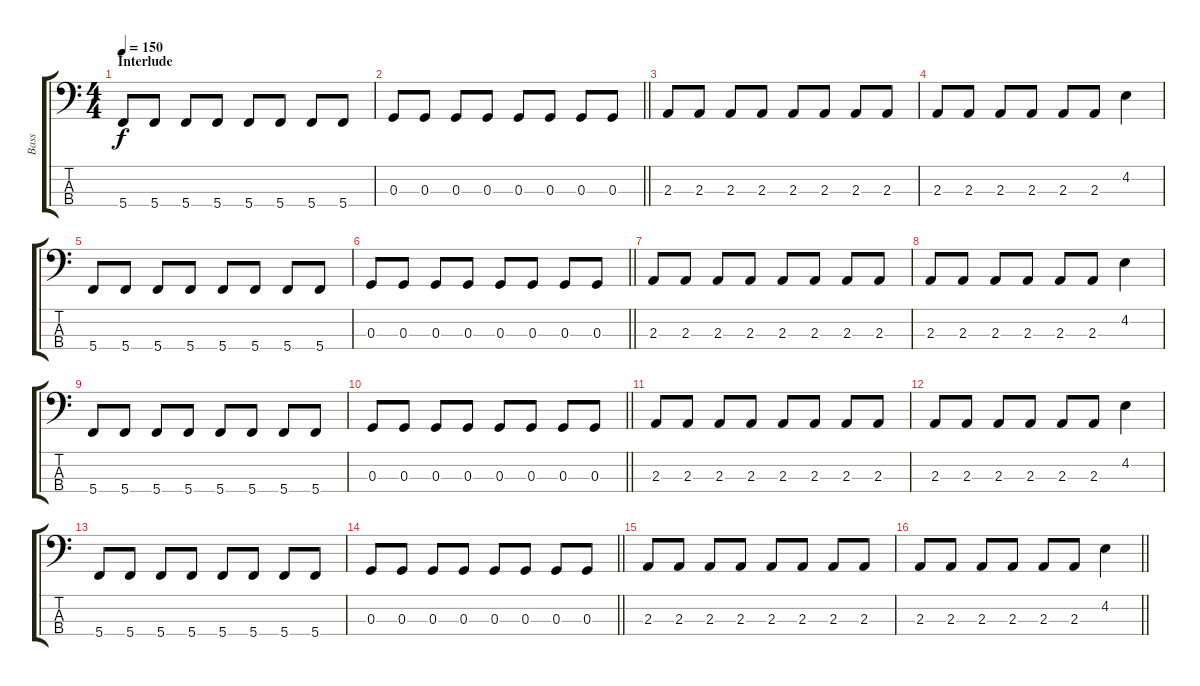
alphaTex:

\track ("Bass" "Bass") {instrument electricbassfinger}
\staff {score tabs}
\tuning (F2 C2 G1 C1) {hide}
\ts (4 4)
\section ("" "Interlude")
\tempo 150
\clef f4
\ks c
5.4.8{dy f} 5.4.8 5.4.8 5.4.8 5.4.8 5.4.8 5.4.8 5.4.8 |
\barLineRight lightlight
0.3.8 0.3.8 0.3.8 0.3.8 0.3.8 0.3.8 0.3.8 0.3.8 |
2.3.8 2.3.8 2.3.8 2.3.8 2.3.8 2.3.8 2.3.8 2.3.8 |
2.3.8 2.3.8 2.3.8 2.3.8 2.3.8 2.3.8 4.2.4 |
5.4.8 5.4.8 5.4.8 5.4.8 5.4.8 5.4.8 5.4.8 5.4.8 |
\barLineRight lightlight
0.3.8 0.3.8 0.3.8 0.3.8 0.3.8 0.3.8 0.3.8 0.3.8 |
2.3.8 2.3.8 2.3.8 2.3.8 2.3.8 2.3.8 2.3.8 2.3.8 |
2.3.8 2.3.8 2.3.8 2.3.8 2.3.8 2.3.8 4.2.4 |
5.4.8 5.4.8 5.4.8 5.4.8 5.4.8 5.4.8 5.4.8 5.4.8 |
\barLineRight lightlight
0.3.8 0.3.8 0.3.8 0.3.8 0.3.8 0.3.8 0.3.8 0.3.8 |
2.3.8 2.3.8 2.3.8 2.3.8 2.3.8 2.3.8 2.3.8 2.3.8 |
2.3.8 2.3.8 2.3.8 2.3.8 2.3.8 2.3.8 4.2.4 |
5.4.8 5.4.8 5.4.8 5.4.8 5.4.8 5.4.8 5.4.8 5.4.8 |
\barLineRight lightlight
0.3.8 0.3.8 0.3.8 0.3.8 0.3.8 0.3.8 0.3.8 0.3.8 |
2.3.8 2.3.8 2.3.8 2.3.8 2.3.8 2.3.8 2.3.8 2.3.8 |
\barLineRight lightlight
2.3.8 2.3.8 2.3.8 2.3.8 2.3.8 2.3.8 4.2.4
